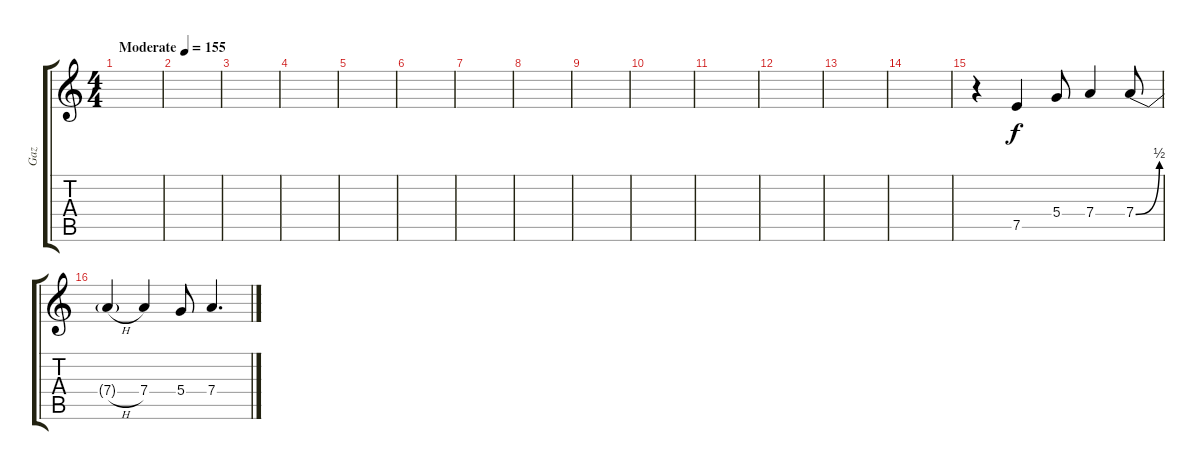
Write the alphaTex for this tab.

\track ("Gaz" "Gaz") {instrument distortionguitar}
\staff {score tabs}
\tuning (E4 B3 G3 D3 A2 E2) {hide}
\ts (4 4)
\tempo (155 "Moderate")
\clef g2
\ks c
|
|
|
|
|
|
|
|
|
|
|
|
|
|
r.4 7.5.4 5.4.8 7.4.4 7.4{be (bend 0 0 60 2)}.8 |
7.4{h t}.4 7.4.4 5.4.8 7.4.4{d}
